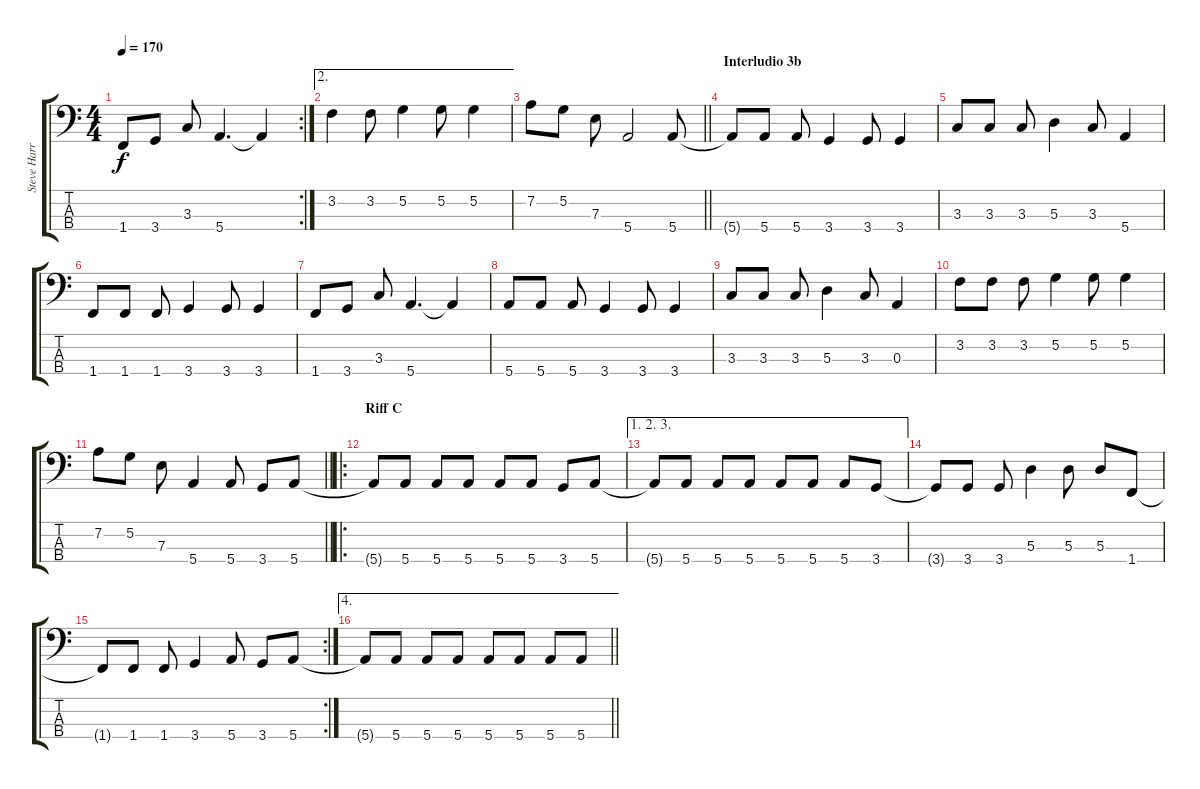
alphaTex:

\track ("Steve Harris" "Steve Harr") {instrument electricbassfinger}
\staff {score tabs}
\tuning (G2 D2 A1 E1) {hide}
\rc 2
\ts (4 4)
\tempo 170
\clef f4
\ks c
1.4.8{dy f} 3.4.8 3.3.8 5.4.4{d} 5.4{t}.4 |
\ae 2
3.2.4 3.2.8 5.2.4 5.2.8 5.2.4 |
\barLineRight lightlight
7.2.8 5.2.8 7.3.8 5.4.2 5.4.8 |
\section ("" "Interludio 3b")
5.4{t}.8 5.4.8 5.4.8 3.4.4 3.4.8 3.4.4 |
3.3.8 3.3.8 3.3.8 5.3.4 3.3.8 5.4.4 |
1.4.8 1.4.8 1.4.8 3.4.4 3.4.8 3.4.4 |
1.4.8 3.4.8 3.3.8 5.4.4{d} 5.4{t}.4 |
5.4.8 5.4.8 5.4.8 3.4.4 3.4.8 3.4.4 |
3.3.8 3.3.8 3.3.8 5.3.4 3.3.8 0.3.4 |
3.2.8 3.2.8 3.2.8 5.2.4 5.2.8 5.2.4 |
\barLineRight lightlight
7.2.8 5.2.8 7.3.8 5.4.4 5.4.8 3.4.8 5.4.8 |
\ro
\section ("" "Riff C")
5.4{t}.8 5.4.8 5.4.8 5.4.8 5.4.8 5.4.8 3.4.8 5.4.8 |
\ae (1 2 3)
5.4{t}.8 5.4.8 5.4.8 5.4.8 5.4.8 5.4.8 5.4.8 3.4.8 |
3.4{t}.8 3.4.8 3.4.8 5.3.4 5.3.8 5.3.8 1.4.8 |
\rc 2
1.4{t}.8 1.4.8 1.4.8 3.4.4 5.4.8 3.4.8 5.4.8 |
\ae 4
\barLineRight lightlight
5.4{t}.8 5.4.8 5.4.8 5.4.8 5.4.8 5.4.8 5.4.8 5.4.8
